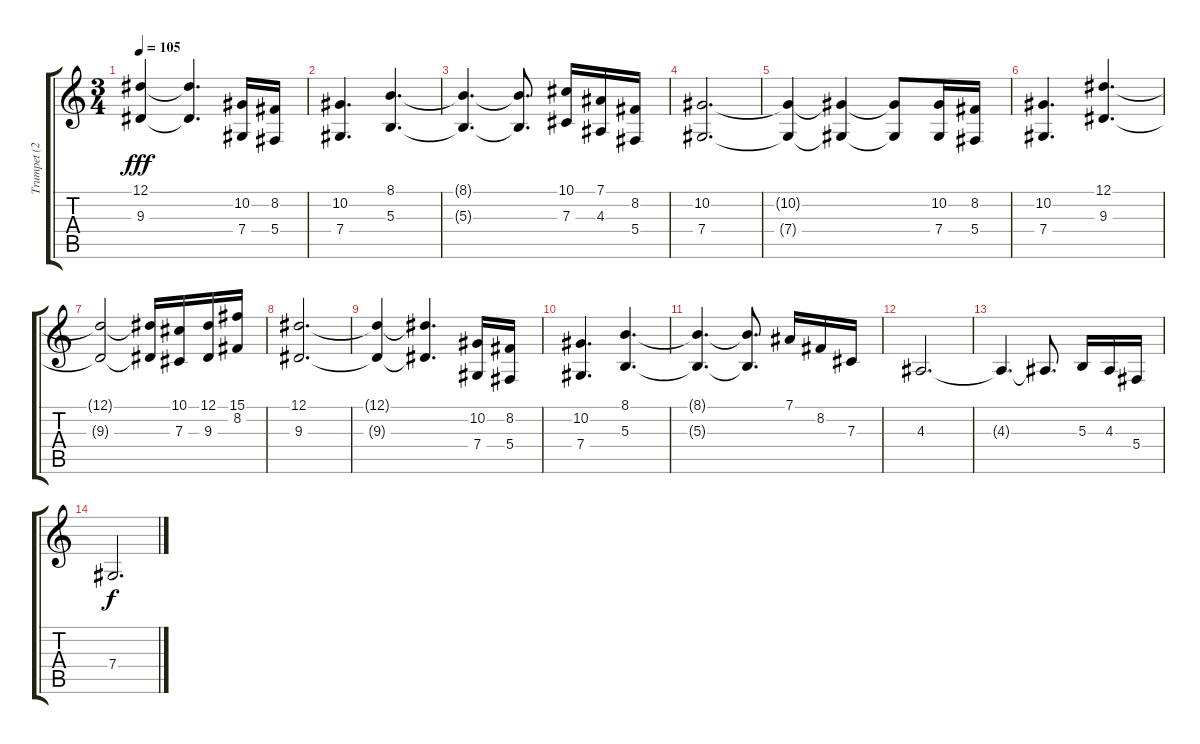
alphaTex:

\track ("Trumpet (2)" "Trumpet (2") {instrument trumpet}
\staff {score tabs}
\tuning (Eb4 Bb3 Gb3 Db3 Ab2 Eb2) {hide}
\ts (3 4)
\tempo 105
\clef g2
\ks c
(12.1{t} 9.3{t}).4{dy fff} (12.1{t} 9.3{t}).4{d} (10.2 7.4).16 (8.2 5.4).16 |
(10.2 7.4).4{d} (8.1 5.3).4{d} |
(8.1{t} 5.3{t}).4{d} (8.1{t} 5.3{t}).8{d} (10.1 7.3).16 (7.1 4.3).16 (8.2 5.4).16 |
(10.2 7.4).2{d} |
(10.2{t} 7.4{t}).4 (10.2{t} 7.4{t}).4 (10.2{t} 7.4{t}).8 (10.2 7.4).16 (8.2 5.4).16 |
(10.2 7.4).4{d} (12.1 9.3).4{d} |
(12.1{t} 9.3{t}).2 (12.1{t} 9.3{t}).16 (10.1 7.3).16 (12.1 9.3).16 (15.1 8.2).16 |
(12.1 9.3).2{d} |
(12.1{t} 9.3{t}).4 (12.1{t} 9.3{t}).4{d} (10.2 7.4).16 (8.2 5.4).16 |
(10.2 7.4).4{d} (8.1 5.3).4{d} |
(8.1{t} 5.3{t}).4{d} (8.1{t} 5.3{t}).8{d} 7.1.16 8.2.16 7.3.16 |
4.3.2{d} |
4.3{t}.4{d} 4.3{t}.8{d} 5.3.16 4.3.16 5.4.16 |
7.4.2{d dy f}
